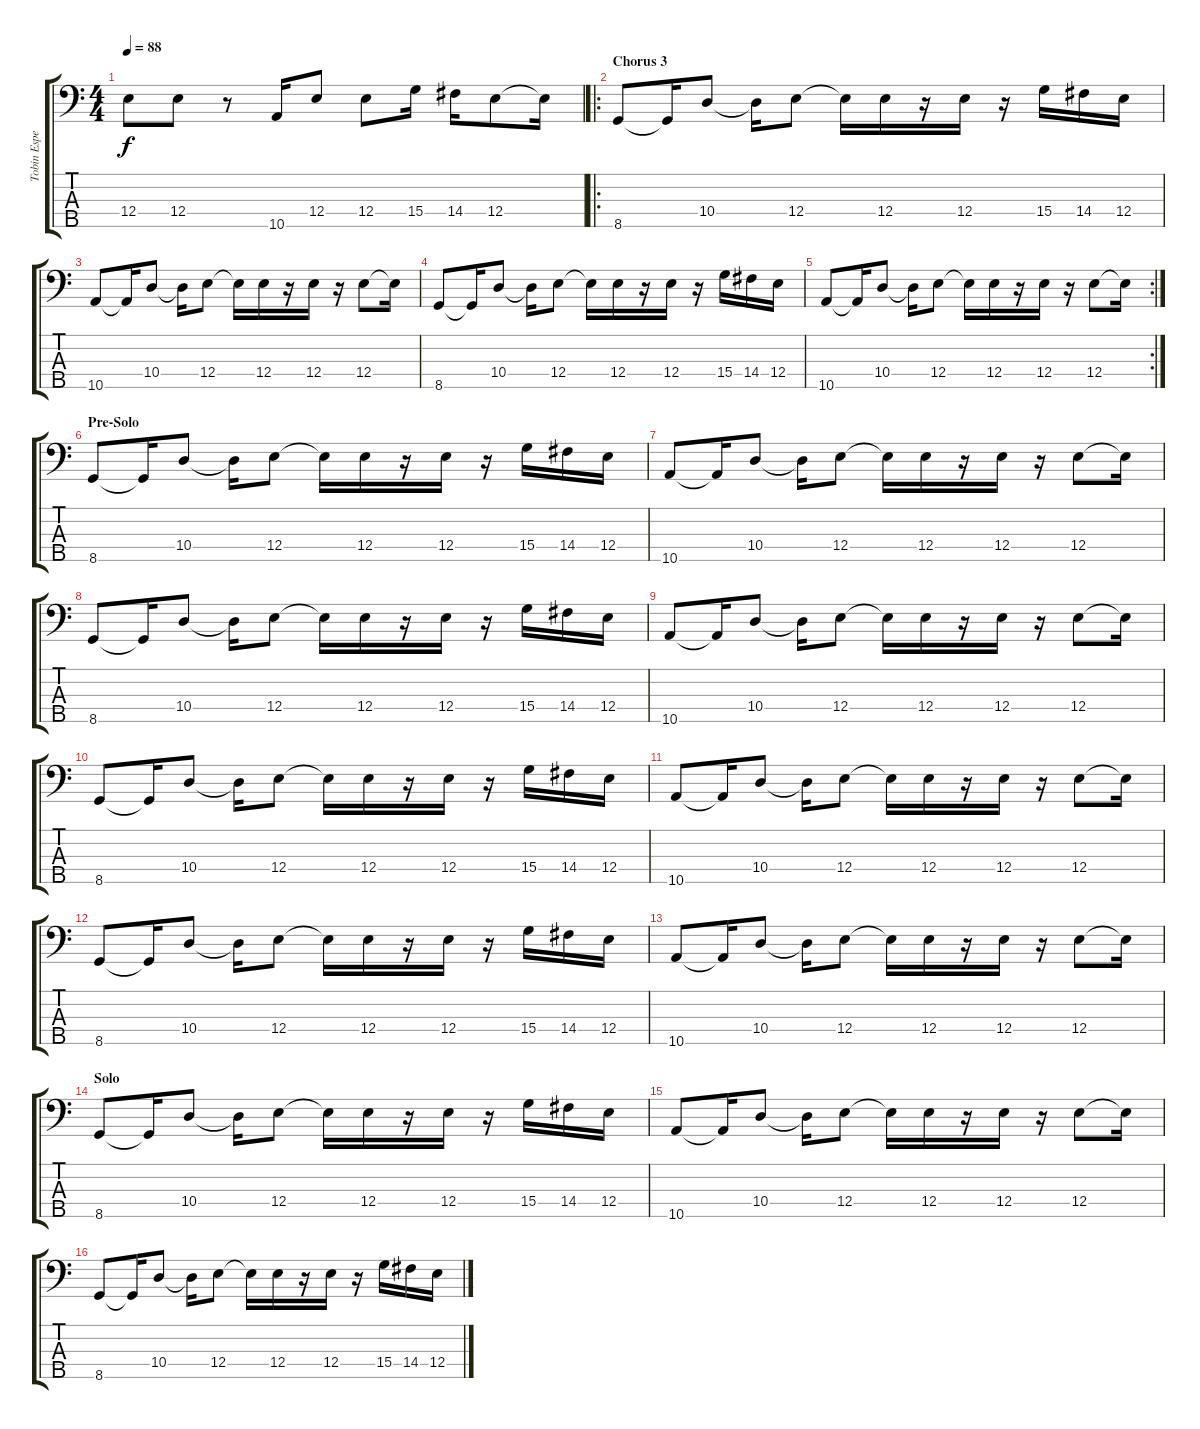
\track ("Tobin Esperance" "Tobin Espe") {instrument electricbassfinger}
\staff {score tabs}
\tuning (G2 D2 A1 E1 B0) {hide}
\ts (4 4)
\tempo 88
\clef f4
\ks c
12.4.8{dy f} 12.4.8 r.8 10.5.16 12.4.8 12.4.8 15.4.16 14.4.16 12.4.8 12.4{t}.16 |
\ro
\section ("" "Chorus 3")
8.5.8 8.5{t}.16 10.4.8 10.4{t}.16 12.4.8 12.4{t}.16 12.4.16 r.16 12.4.16 r.16 15.4.16 14.4.16 12.4.16 |
10.5.8 10.5{t}.16 10.4.8 10.4{t}.16 12.4.8 12.4{t}.16 12.4.16 r.16 12.4.16 r.16 12.4.8 12.4{t}.16 |
8.5.8 8.5{t}.16 10.4.8 10.4{t}.16 12.4.8 12.4{t}.16 12.4.16 r.16 12.4.16 r.16 15.4.16 14.4.16 12.4.16 |
\rc 2
10.5.8 10.5{t}.16 10.4.8 10.4{t}.16 12.4.8 12.4{t}.16 12.4.16 r.16 12.4.16 r.16 12.4.8 12.4{t}.16 |
\section ("" "Pre-Solo")
8.5.8 8.5{t}.16 10.4.8 10.4{t}.16 12.4.8 12.4{t}.16 12.4.16 r.16 12.4.16 r.16 15.4.16 14.4.16 12.4.16 |
10.5.8 10.5{t}.16 10.4.8 10.4{t}.16 12.4.8 12.4{t}.16 12.4.16 r.16 12.4.16 r.16 12.4.8 12.4{t}.16 |
8.5.8 8.5{t}.16 10.4.8 10.4{t}.16 12.4.8 12.4{t}.16 12.4.16 r.16 12.4.16 r.16 15.4.16 14.4.16 12.4.16 |
10.5.8 10.5{t}.16 10.4.8 10.4{t}.16 12.4.8 12.4{t}.16 12.4.16 r.16 12.4.16 r.16 12.4.8 12.4{t}.16 |
8.5.8 8.5{t}.16 10.4.8 10.4{t}.16 12.4.8 12.4{t}.16 12.4.16 r.16 12.4.16 r.16 15.4.16 14.4.16 12.4.16 |
10.5.8 10.5{t}.16 10.4.8 10.4{t}.16 12.4.8 12.4{t}.16 12.4.16 r.16 12.4.16 r.16 12.4.8 12.4{t}.16 |
8.5.8 8.5{t}.16 10.4.8 10.4{t}.16 12.4.8 12.4{t}.16 12.4.16 r.16 12.4.16 r.16 15.4.16 14.4.16 12.4.16 |
10.5.8 10.5{t}.16 10.4.8 10.4{t}.16 12.4.8 12.4{t}.16 12.4.16 r.16 12.4.16 r.16 12.4.8 12.4{t}.16 |
\section ("" "Solo")
8.5.8 8.5{t}.16 10.4.8 10.4{t}.16 12.4.8 12.4{t}.16 12.4.16 r.16 12.4.16 r.16 15.4.16 14.4.16 12.4.16 |
10.5.8 10.5{t}.16 10.4.8 10.4{t}.16 12.4.8 12.4{t}.16 12.4.16 r.16 12.4.16 r.16 12.4.8 12.4{t}.16 |
8.5.8 8.5{t}.16 10.4.8 10.4{t}.16 12.4.8 12.4{t}.16 12.4.16 r.16 12.4.16 r.16 15.4.16 14.4.16 12.4.16
